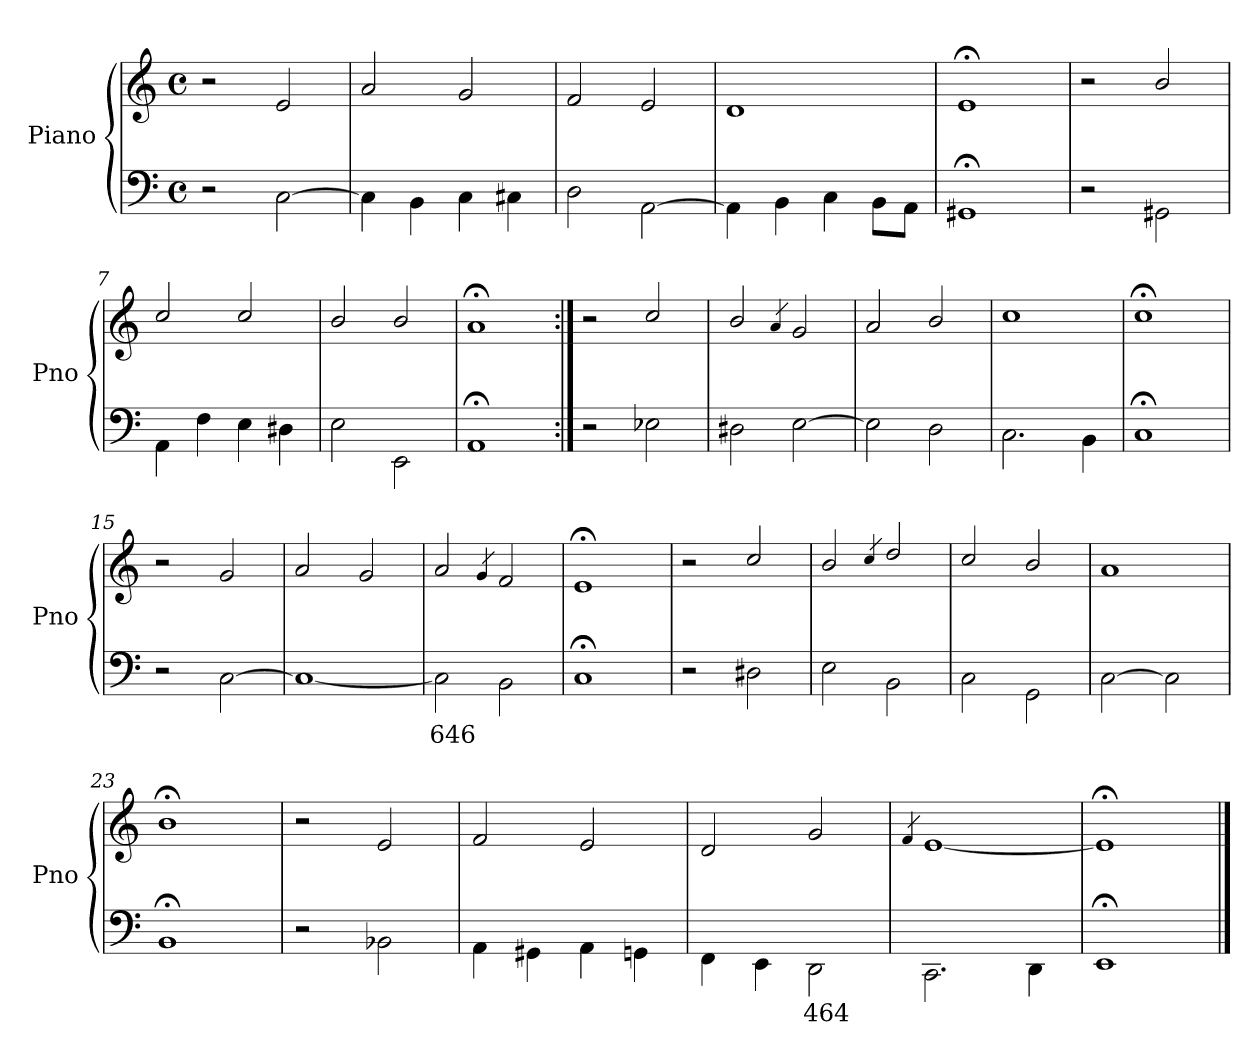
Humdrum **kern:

**kern	**text	**kern
*part1	*part1	*part1
*staff2	*staff2	*staff1
*I"Piano	*	*
*I'Pno	*	*
*clefF4	*	*clefG2
*k[]	*	*k[]
*M4/4	*	*M4/4
*met(c)	*	*met(c)
=1	=1	=1
2r	.	2r
[<2C\	.	2e/
=2	=2	=2
4C\]	.	2a/
4BB\	.	.
4C\	.	2g/
4C#X\	.	.
=3	=3	=3
2D\	.	2f/
[<2AA\	.	2e/
=4	=4	=4
4AA\]	.	1d/
4BB\	.	.
4C\	.	.
8BB\L	.	.
8AA\J	.	.
=5	=5	=5
1GG#X;\	.	1e;</
=6	=6	=6
2r	.	2r
2GG#X\	.	2b/
=7	=7	=7
4AA\	.	2cc/
4F\	.	.
4E\	.	2cc/
4D#X\	.	.
=8	=8	=8
2E\	.	2b/
2EE\	.	2b/
=9	=9	=9
1AA;\	.	1a;</
!!LO:LB:g=z
=10:|!	=10:|!	=10:|!
2r	.	2r
2E-X\	.	2cc/
=11	=11	=11
2D#X\	.	2b/
.	.	4qa/
[<2E\	.	2g/
=12	=12	=12
2E\]	.	2a/
2D\	.	2b/
=13	=13	=13
2.C\	.	1cc/
4BB\	.	.
=14	=14	=14
1C;\	.	1cc;</
=15	=15	=15
2r	.	2r
[<2C\	.	2g/
=16	=16	=16
1C/_<	.	2a/
.	.	2g/
=17	=17	=17
!	!LO:LY:a	!
2C\]	646	2a/
.	.	4qg/
2BB\	.	2f/
=18	=18	=18
1C;\	.	1e;</
!!LO:LB:g=z
=19	=19	=19
2r	.	2r
2D#X\	.	2cc/
=20	=20	=20
2E\	.	2b/
.	.	4qcc/
2BB\	.	2dd/
=21	=21	=21
2C\	.	2cc/
2GG\	.	2b/
=22	=22	=22
[<2C\	.	1a/
2C\]	.	.
=23	=23	=23
1BB;\	.	1b;</
=24	=24	=24
2r	.	2r
2BB-X\	.	2e/
=25	=25	=25
4AA\	.	2f/
4GG#X\	.	.
4AA\	.	2e/
4GGn\	.	.
=26	=26	=26
4FF\	.	2d/
4EE\	.	.
!	!LO:LY:a	!
2DD\	464	2g/
=27	=27	=27
.	.	4qf/
2.CC\	.	[>1e/
4DD\	.	.
=28	=28	=28
1EE;\	.	1e;</]
==	==	==
*-	*-	*-
